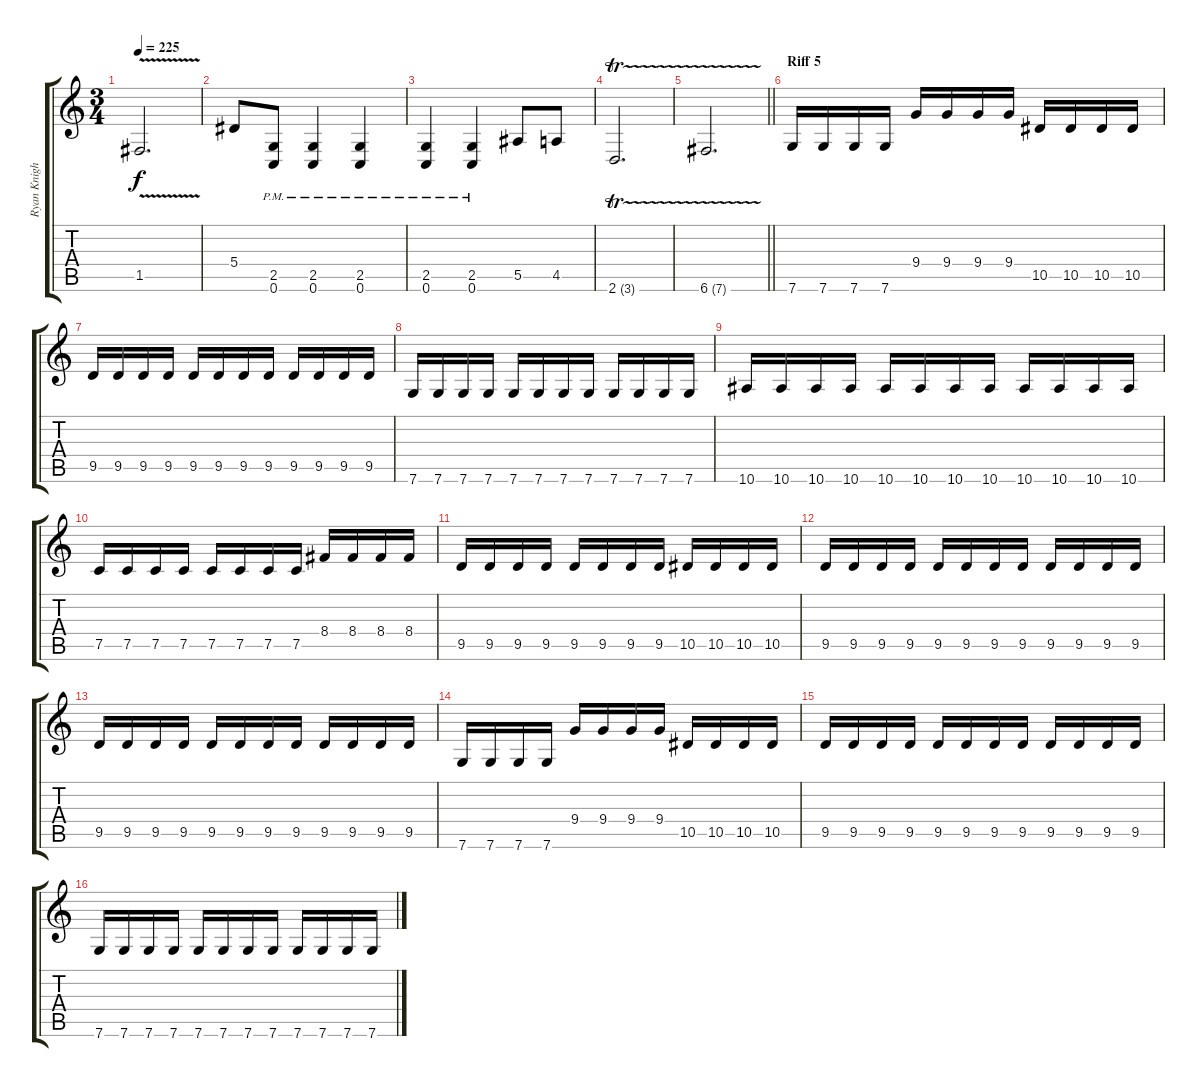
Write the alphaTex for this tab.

\track ("Ryan Knight" "Ryan Knigh") {instrument distortionguitar}
\staff {score tabs}
\tuning (C4 G3 Eb3 Bb2 F2 C2) {hide}
\ts (3 4)
\tempo 225
\clef g2
\ks c
1.5{v}.2{d dy f} |
5.4.8 (2.5{pm} 0.6{pm}).8 (2.5{pm} 0.6{pm}).4 (2.5{pm} 0.6{pm}).4 |
(2.5{pm} 0.6{pm}).4 (2.5{pm} 0.6{pm}).4 5.5.8 4.5.8 |
2.6{tr (3 16)}.2{d} |
\barLineRight lightlight
6.6{tr (7 16)}.2{d} |
\section ("" "Riff 5")
7.6.16 7.6.16 7.6.16 7.6.16 9.4.16 9.4.16 9.4.16 9.4.16 10.5.16 10.5.16 10.5.16 10.5.16 |
9.5.16 9.5.16 9.5.16 9.5.16 9.5.16 9.5.16 9.5.16 9.5.16 9.5.16 9.5.16 9.5.16 9.5.16 |
7.6.16 7.6.16 7.6.16 7.6.16 7.6.16 7.6.16 7.6.16 7.6.16 7.6.16 7.6.16 7.6.16 7.6.16 |
10.6.16 10.6.16 10.6.16 10.6.16 10.6.16 10.6.16 10.6.16 10.6.16 10.6.16 10.6.16 10.6.16 10.6.16 |
7.5.16 7.5.16 7.5.16 7.5.16 7.5.16 7.5.16 7.5.16 7.5.16 8.4.16 8.4.16 8.4.16 8.4.16 |
9.5.16 9.5.16 9.5.16 9.5.16 9.5.16 9.5.16 9.5.16 9.5.16 10.5.16 10.5.16 10.5.16 10.5.16 |
9.5.16 9.5.16 9.5.16 9.5.16 9.5.16 9.5.16 9.5.16 9.5.16 9.5.16 9.5.16 9.5.16 9.5.16 |
9.5.16 9.5.16 9.5.16 9.5.16 9.5.16 9.5.16 9.5.16 9.5.16 9.5.16 9.5.16 9.5.16 9.5.16 |
7.6.16 7.6.16 7.6.16 7.6.16 9.4.16 9.4.16 9.4.16 9.4.16 10.5.16 10.5.16 10.5.16 10.5.16 |
9.5.16 9.5.16 9.5.16 9.5.16 9.5.16 9.5.16 9.5.16 9.5.16 9.5.16 9.5.16 9.5.16 9.5.16 |
7.6.16 7.6.16 7.6.16 7.6.16 7.6.16 7.6.16 7.6.16 7.6.16 7.6.16 7.6.16 7.6.16 7.6.16
